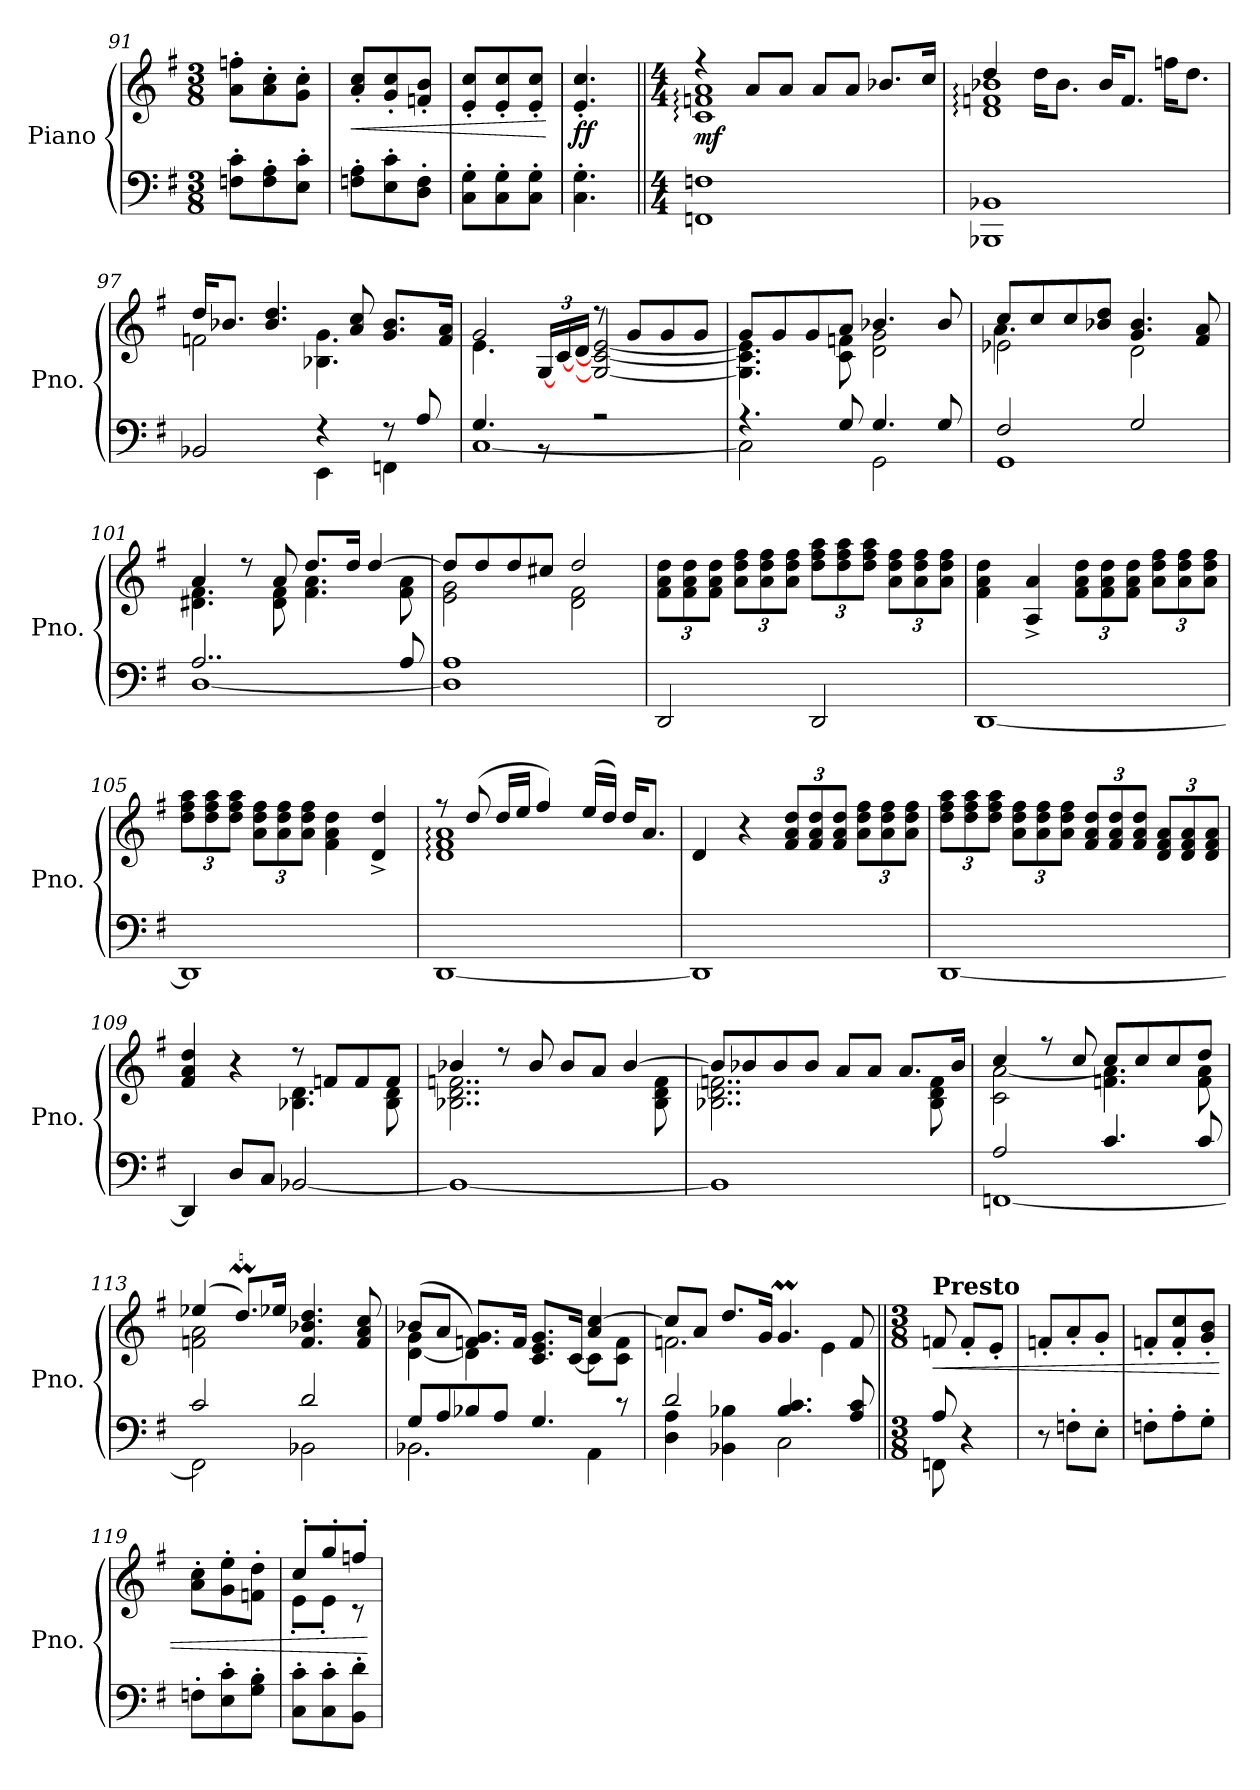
**kern	**kern	**dynam
*part1	*part1	*part1
*staff2	*staff1	*staff1/2
*I"Piano	*	*
*I'Pno.	*	*
*clefF4	*clefG2	*
*k[f#]	*k[f#]	*
*M3/8	*M3/8	*
=91	=91	=91
8Fn\' 8c\'L	8a\' 8ffn\'L	.
8F\' 8A\'	8a\' 8cc\'	.
8E\' 8c\'J	8g\' 8cc\'J	.
=92	=92	=92
!	!	!LO:HP:b
8Fn\' 8A\'L	8a/' 8cc/'L	<
8E\' 8c\'	8g/' 8cc/'	.
8D\' 8F\'J	8fn/' 8b/'J	.
=93	=93	=93
8C\' 8G\'L	8e/' 8cc/'L	.
8C\' 8G\'	8e/' 8cc/'	.
8C\' 8G\'J	8e/' 8cc/'J	.
.	.	[
=94	=94	=94
!	!	!LO:DY:b
4.C\' 4.G\'	4.e/' 4.cc/'	ff
=95||	=95||	=95||
!!LO:REH:place=s1:a:B:fs=14:t=18. "Ruin'd ere the set of sun"
*M4/4	*M4/4	*
*	*MM140	*
*	*^	*
!	!	!	!LO:DY:b
1FFn 1Fn	4r	1c: 1fn: 1a:	mf
.	8a/L	.	.
.	8a/J	.	.
.	8a/L	.	.
.	8a/J	.	.
.	8.b-X/L	.	.
.	16cc/Jk	.	.
=96	=96	=96	=96
1BBB-X 1BB-X	4dd/	1d: 1fn: 1b-X:	.
.	16dd\KL	.	.
.	8.b-\J	.	.
.	16b-/KL	.	.
.	8.f/J	.	.
.	16ffn\KL	.	.
.	8.dd\J	.	.
!!LO:LB:g=z	!!
=97	=97	=97	=97
*^	*	*	*
2BB-X/	2ryy	16dd/KL	2fn\	.
.	.	8.b-X/J	.	.
.	.	4.b-/ 4.dd/	.	.
4r	4EE\	.	4.B-X\ 4.g\	.
.	.	8a/ 8cc/	.	.
8r	4FFn\	8.g/ 8.b-/L	.	.
8A/	.	.	8ryy	.
.	.	16f/ 16a/Jk	.	.
=98	=98	=98	=98	=98
4.G/	[1C	2g/	4.e\	.
*	*	*	*Xbrackettup	*
8rBB	.	.	[24G/LL	.
.	.	.	[24c/	.
.	.	.	24d/JJ	.
2r	.	8r	2G/_ 2c/_ [2e/	.
.	.	8g/L	.	.
.	.	8g/	.	.
.	.	8g/J	.	.
=99	=99	=99	=99	=99
4.r	2C\]	8g/L	4.G\] 4.c\] 4.e\]	.
.	.	8g/	.	.
.	.	8g/	.	.
8G/	.	8a/J	8c\ 8fn\	.
4.G/	2GG\	4.b-X/	2d\ 2g\	.
8G/	.	8b-/	.	.
=100	=100	=100	=100	=100
*	*	*	*^	*
2F#/	1GG	8cc/L	2e-X\	4.a\	.
.	.	8cc/	.	.	.
.	.	8cc/	.	.	.
.	.	8b-X/ 8dd/J	.	2ryy	.
2G/	.	4.g/ 4.b-/	2d\	.	.
.	.	8f#/ 8a/	.	8ryy	.
*	*	*	*v	*v	*
=101	=101	=101	=101	=101
2..A/	[1D	4a/	4.d#X\ 4.f#\	.
.	.	8r	.	.
.	.	8a/	8d#\ 8f#\	.
.	.	8.dd/L	4.f#\ 4.a\	.
.	.	16dd/Jk	.	.
.	.	[4dd/	.	.
8A/	.	.	8f#\ 8a\	.
!!LO:LB:g=z	!!
=102	=102	=102	=102	=102
1A	1D]	8dd/L]	2e\ 2g\	.
.	.	8dd/	.	.
.	.	8dd/	.	.
.	.	8cc#X/J	.	.
.	.	2dd/	2d\ 2f#\	.
*v	*v	*	*	*
*	*v	*v	*
=103	=103	=103
2DD/	12f#\ 12a\ 12dd\L	.
.	12f#\ 12a\ 12dd\	.
.	12f#\ 12a\ 12dd\J	.
.	12a\ 12dd\ 12ff#\L	.
.	12a\ 12dd\ 12ff#\	.
.	12a\ 12dd\ 12ff#\J	.
2DD/	12dd\ 12ff#\ 12aa\L	.
.	12dd\ 12ff#\ 12aa\	.
.	12dd\ 12ff#\ 12aa\J	.
.	12a\ 12dd\ 12ff#\L	.
.	12a\ 12dd\ 12ff#\	.
.	12a\ 12dd\ 12ff#\J	.
=104	=104	=104
[1DD	4f#\ 4a\ 4dd\	.
.	4A/^ 4a/^	.
.	12f#\ 12a\ 12dd\L	.
.	12f#\ 12a\ 12dd\	.
.	12f#\ 12a\ 12dd\J	.
.	12a\ 12dd\ 12ff#\L	.
.	12a\ 12dd\ 12ff#\	.
.	12a\ 12dd\ 12ff#\J	.
=105	=105	=105
1DD]	12dd\ 12ff#\ 12aa\L	.
.	12dd\ 12ff#\ 12aa\	.
.	12dd\ 12ff#\ 12aa\J	.
.	12a\ 12dd\ 12ff#\L	.
.	12a\ 12dd\ 12ff#\	.
.	12a\ 12dd\ 12ff#\J	.
.	4f#\ 4a\ 4dd\	.
.	4d/^ 4dd/^	.
=106	=106	=106
*	*^	*
[1DD	8r	1d: 1f#: 1a:	.
.	(<8dd/	.	.
.	16dd/LL	.	.
.	16ee/JJ	.	.
.	4ff#/)	.	.
.	(>16ee/LL	.	.
.	16dd/JJ)	.	.
.	16dd/KL	.	.
.	8.a/J	.	.
*	*v	*v	*
!!LO:PB:g=z
=107	=107	=107
1DD]	4d/	.
.	4r	.
.	12f#/ 12a/ 12dd/L	.
.	12f#/ 12a/ 12dd/	.
.	12f#/ 12a/ 12dd/J	.
.	12a\ 12dd\ 12ff#\L	.
.	12a\ 12dd\ 12ff#\	.
.	12a\ 12dd\ 12ff#\J	.
=108	=108	=108
[1DD	12dd\ 12ff#\ 12aa\L	.
.	12dd\ 12ff#\ 12aa\	.
.	12dd\ 12ff#\ 12aa\J	.
.	12a\ 12dd\ 12ff#\L	.
.	12a\ 12dd\ 12ff#\	.
.	12a\ 12dd\ 12ff#\J	.
.	12f#/ 12a/ 12dd/L	.
.	12f#/ 12a/ 12dd/	.
.	12f#/ 12a/ 12dd/J	.
.	12d/ 12f#/ 12a/L	.
.	12d/ 12f#/ 12a/	.
.	12d/ 12f#/ 12a/J	.
=109	=109	=109
*	*^	*
4DD/]	4f#/ 4a/ 4dd/	2ryy	.
8D/L	4r	.	.
8C/J	.	.	.
[2BB-X/	8r	4.B-X\ 4.d\	.
.	8fn/L	.	.
.	8f/	.	.
.	8f/J	8B-\ 8d\	.
=110	=110	=110	=110
1BB-_	4b-X/	2..B-X\ 2..d\ 2..fn\	.
.	8r	.	.
.	8b-/	.	.
.	8b-/L	.	.
.	8a/J	.	.
.	[4b-/	.	.
.	.	8B-\ 8d\ 8f\	.
=111	=111	=111	=111
1BB-]	8b-/L]	2..B-X\ 2..d\ 2..fn\	.
.	8b-X/	.	.
.	8b-/	.	.
.	8b-/J	.	.
.	8a/L	.	.
.	8a/J	.	.
.	8.a/L	.	.
.	.	8B-\ 8d\ 8f\	.
.	16b-/Jk	.	.
!!LO:LB:g=z	!!
=112	=112	=112	=112
*^	*	*	*
2A/	[1FFn	4cc/	2c\ [2a\	.
.	.	8r	.	.
.	.	8cc/	.	.
4.c/	.	8cc/L	4.fn\ 4.a\]	.
.	.	8cc/	.	.
.	.	8cc/	.	.
8c/	.	8dd/J	8f\ 8a\	.
=113	=113	=113	=113	=113
2c/	2FF\]	(>4ee-X/	2fn\ 2a\	.
.	.	8.ddM/L)	.	.
.	.	16ee-/Jk	.	.
2d/	2BB-X\	4.f/ 4.b-X/ 4.dd/	2ryy	.
.	.	8f/ 8a/ 8cc/	.	.
=114	=114	=114	=114	=114
8G/L	2.BB-X\	(>8b-X/L	[4d\ 4g\	.
8A/	.	8a/J	.	.
8B-X/	.	8.fn/ 8.g/L)	4d\]	.
8A/J	.	.	.	.
.	.	16f/Jk	.	.
4.G/	.	8.c/ 8.e/ 8.g/L	4ryy	.
.	.	[16c/Jk	.	.
.	4AA\	4a/ [4cc/	8c\L]	.
8r	.	.	8c\ 8f\J	.
=115	=115	=115	=115	=115
2d/	4D\ 4A\	8cc/L]	2.fn\	.
.	.	8a/J	.	.
.	4BB-X\ 4B-X\	8.dd/L	.	.
.	.	16g/Jk	.	.
4.B-/ 4.c/	2C\	4.gM/	.	.
.	.	.	4e\	.
8A/ 8c/	.	8f/	.	.
*	*	*v	*v	*
=116||	=116||	=116||	=116||
!!LO:REH:place=s1:a:B:fs=14:t=19. "Ho ho ho!"
*M3/8	*	*M3/8	*
!	!	!LO:TX:a:B:t=Presto	!
!	!	!	!LO:HP:b
8A/	8FFn\	8fn/	<
4r	4ryy	8f'/L	.
.	.	8e'/J	.
*v	*v	*	*
=117	=117	=117
8r	8fn'/L	.
8Fn'\L	8a'/	.
8E'\J	8g'/J	.
!!LO:LB:g=z
=118	=118	=118
8Fn'\L	8fn'/L	.
8A'\	8f/' 8cc/'	.
8G'\J	8g/' 8b/'J	.
=119	=119	=119
8Fn'\L	8a\' 8cc\'L	.
8E\' 8c\'	8g\' 8ee\'	.
8G\' 8B\'J	8fn\' 8dd\'J	.
=120	=120	=120
*	*^	*
8C\' 8c\'L	8cc'/L	8e'\L	.
8C\' 8c\'	8gg'/	8e'\J	.
8BB\' 8d\'J	8ffn'/J	8r	.
*	*v	*v	*
.	.	[
=	=	=
*-	*-	*-
